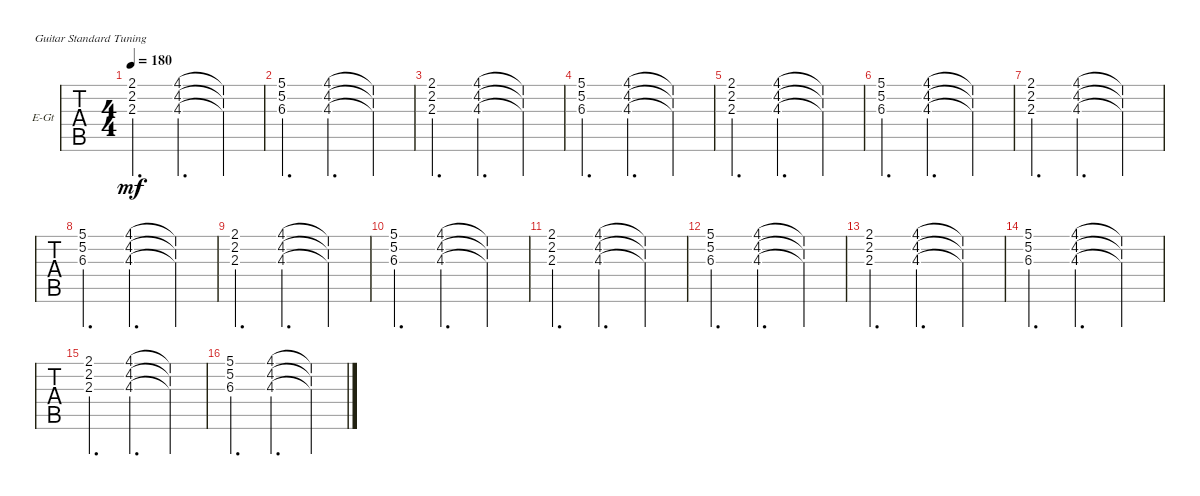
\defaultSystemsLayout 4
\bracketExtendMode groupsimilarinstruments
\firstSystemTrackNameOrientation horizontal
\otherSystemsTrackNameOrientation horizontal
\track ("Synth." "E-Gt") {instrument electricguitarclean}
\staff {tabs}
\tuning (E4 B3 G3 D3 A2 E2)
\ts (4 4)
\tempo 180
\clef g2
\ks f#minor
(2.1 2.2 2.3).4{d dy mf} (4.1 4.2 4.3).4{d} (4.1{t} 4.2{t} 4.3{t}).4 |
(5.1 5.2 6.3).4{d} (4.1 4.2 4.3).4{d} (4.1{t} 4.2{t} 4.3{t}).4 |
(2.1 2.2 2.3).4{d} (4.1 4.2 4.3).4{d} (4.1{t} 4.2{t} 4.3{t}).4 |
(5.1 5.2 6.3).4{d} (4.1 4.2 4.3).4{d} (4.1{t} 4.2{t} 4.3{t}).4 |
(2.1 2.2 2.3).4{d} (4.1 4.2 4.3).4{d} (4.1{t} 4.2{t} 4.3{t}).4 |
(5.1 5.2 6.3).4{d} (4.1 4.2 4.3).4{d} (4.1{t} 4.2{t} 4.3{t}).4 |
(2.1 2.2 2.3).4{d} (4.1 4.2 4.3).4{d} (4.1{t} 4.2{t} 4.3{t}).4 |
(5.1 5.2 6.3).4{d} (4.1 4.2 4.3).4{d} (4.1{t} 4.2{t} 4.3{t}).4 |
(2.1 2.2 2.3).4{d} (4.1 4.2 4.3).4{d} (4.1{t} 4.2{t} 4.3{t}).4 |
(5.1 5.2 6.3).4{d} (4.1 4.2 4.3).4{d} (4.1{t} 4.2{t} 4.3{t}).4 |
(2.1 2.2 2.3).4{d} (4.1 4.2 4.3).4{d} (4.1{t} 4.2{t} 4.3{t}).4 |
(5.1 5.2 6.3).4{d} (4.1 4.2 4.3).4{d} (4.1{t} 4.2{t} 4.3{t}).4 |
(2.1 2.2 2.3).4{d} (4.1 4.2 4.3).4{d} (4.1{t} 4.2{t} 4.3{t}).4 |
(5.1 5.2 6.3).4{d} (4.1 4.2 4.3).4{d} (4.1{t} 4.2{t} 4.3{t}).4 |
(2.1 2.2 2.3).4{d} (4.1 4.2 4.3).4{d} (4.1{t} 4.2{t} 4.3{t}).4 |
(5.1 5.2 6.3).4{d} (4.1 4.2 4.3).4{d} (4.1{t} 4.2{t} 4.3{t}).4
